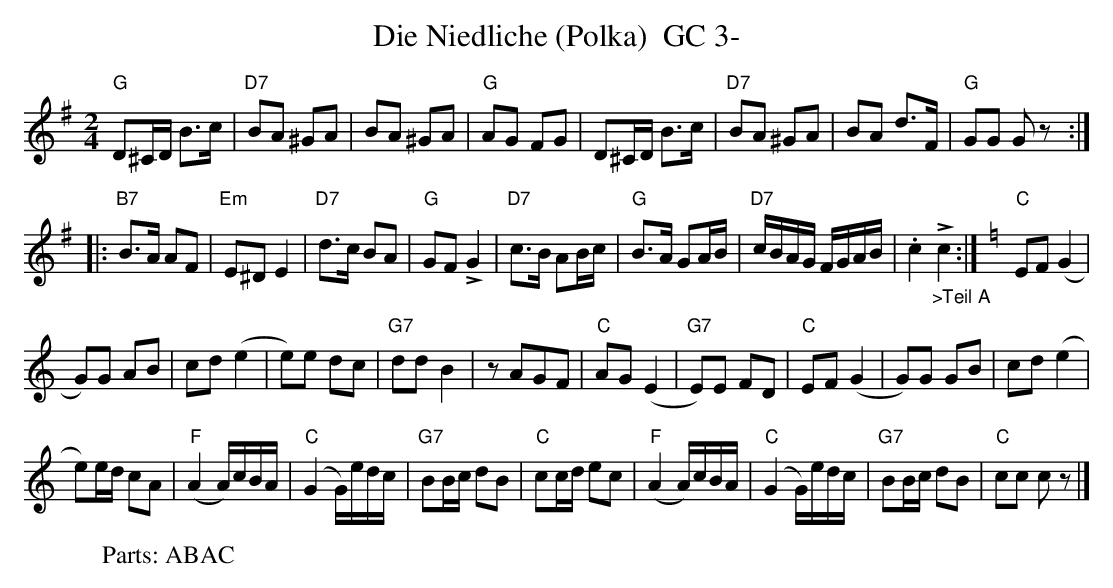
X:1
T:Die Niedliche (Polka)  GC 3-
M:2/4
L:1/8
K:G %%MIDI gchordon
"G"D^C/2D/2 B>c | "D7"BA ^GA | BA ^GA | "G"AG FG | D^C/2D/2 B>c | "D7"BA ^GA | \
BA d>F | "G"GG Gz ::
"B7"B>A AF | "Em"E^DE2 | "D7"d>c BA | "G"GF !>!G2 | "D7"c>B AB/2c/2 | \
"G"B>A GA/2B/2 | "D7"c/2B/2A/2G/2 F/2G/2A/2B/2 | .c2"_>Teil A"!>!c2 :| [K:C] "C"EF(G2 |
G)G AB | \
cd(e2 | e)e dc | "G7"ddB2 | zAGF | "C"AG(E2 | "G7"E)E FD | \
"C"EF(G2 | G)G GB | cd(e2 |
e)e/2d/2 cA | ("F"A2 A/2)c/2B/2A/2 | ("C"G2G/2)e/2d/2c/2 | \
"G7"BB/2c/2 dB | "C"cc/2d/2 ec | ("F"A2 A/2)c/2B/2A/2 | ("C"G2 G/2)e/2d/2c/2 | "G7"BB/2c/2 dB | "C"cc cz |]
W:Parts: ABAC
